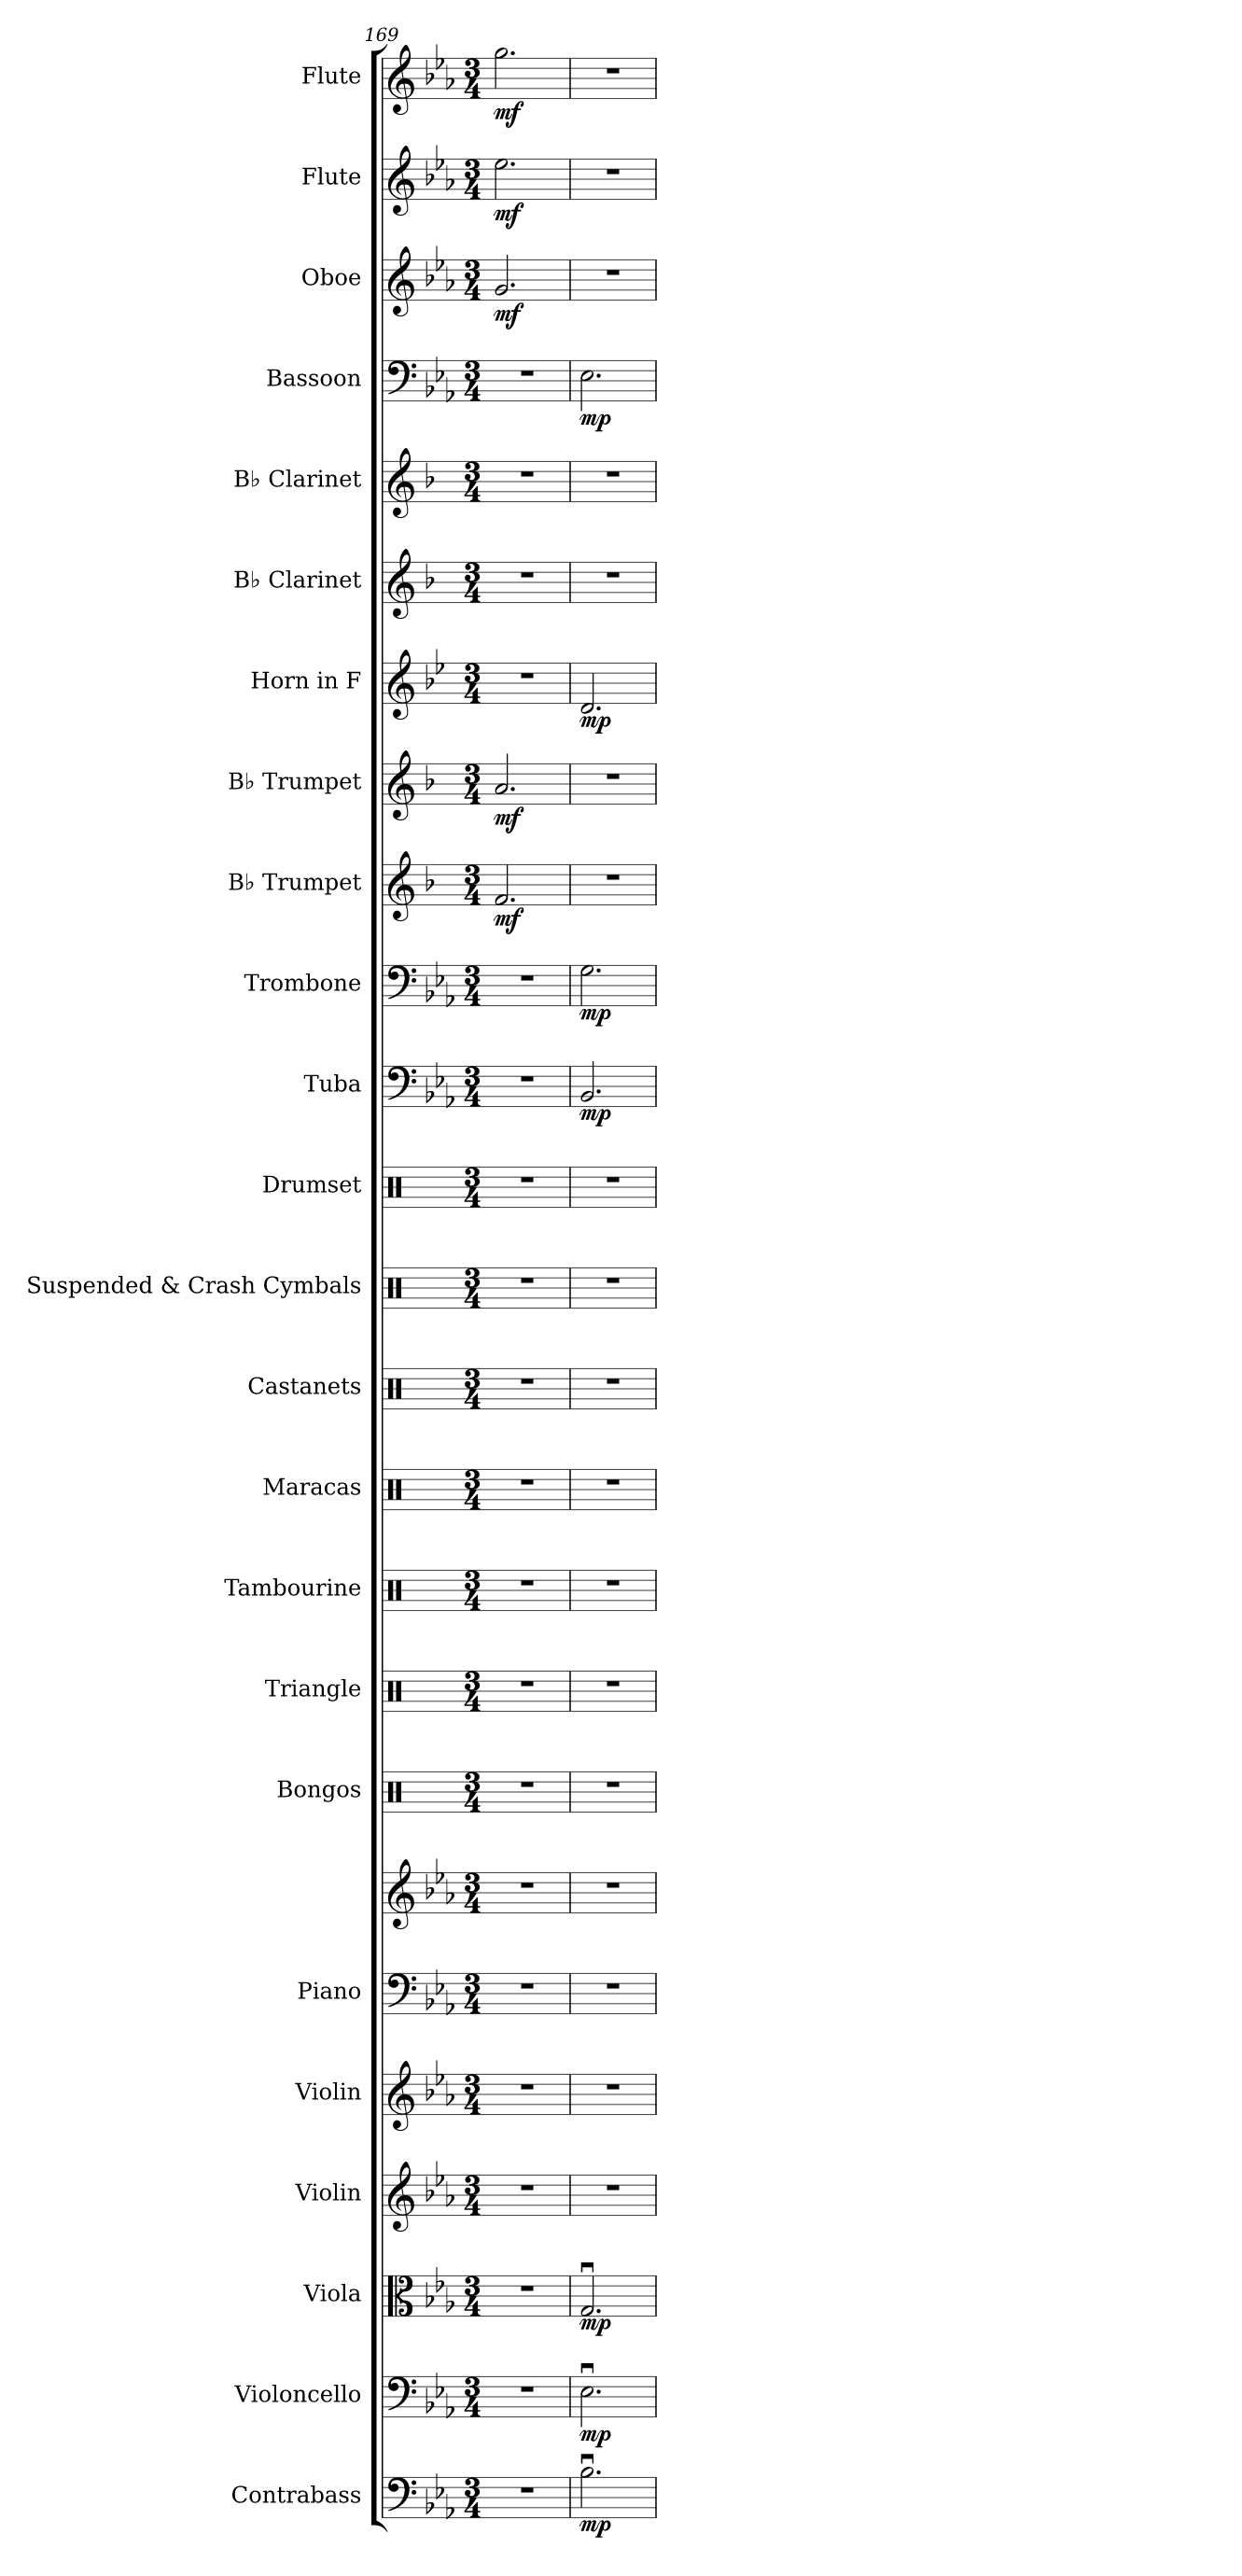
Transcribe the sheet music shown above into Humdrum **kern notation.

**kern	**dynam	**kern	**dynam	**kern	**dynam	**kern	**kern	**kern	**kern	**kern	**kern	**kern	**kern	**kern	**kern	**kern	**kern	**dynam	**kern	**dynam	**kern	**dynam	**kern	**dynam	**kern	**dynam	**kern	**kern	**kern	**dynam	**kern	**dynam	**kern	**dynam	**kern	**dynam
*part24	*part24	*part23	*part23	*part22	*part22	*part21	*part20	*part19	*part19	*part18	*part17	*part16	*part15	*part14	*part13	*part12	*part11	*part11	*part10	*part10	*part9	*part9	*part8	*part8	*part7	*part7	*part6	*part5	*part4	*part4	*part3	*part3	*part2	*part2	*part1	*part1
*staff25	*staff25	*staff24	*staff24	*staff23	*staff23	*staff22	*staff21	*staff20	*staff19	*staff18	*staff17	*staff16	*staff15	*staff14	*staff13	*staff12	*staff11	*staff11	*staff10	*staff10	*staff9	*staff9	*staff8	*staff8	*staff7	*staff7	*staff6	*staff5	*staff4	*staff4	*staff3	*staff3	*staff2	*staff2	*staff1	*staff1
*I"Contrabass	*	*I"Violoncello	*	*I"Viola	*	*I"Violin	*I"Violin	*I"Piano	*	*I"Bongos	*I"Triangle	*I"Tambourine	*I"Maracas	*I"Castanets	*I"Suspended &amp; Crash Cymbals	*I"Drumset	*I"Tuba	*	*I"Trombone	*	*I"B♭ Trumpet	*	*I"B♭ Trumpet	*	*I"Horn in F	*	*I"B♭ Clarinet	*I"B♭ Clarinet	*I"Bassoon	*	*I"Oboe	*	*I"Flute	*	*I"Flute	*
*I'Cb.	*	*I'Vc.	*	*I'Vla.	*	*I'Vln.	*I'Vln.	*I'Pno.	*	*I'Bon.	*I'Trgl.	*I'Tamb.	*I'Mrcs.	*I'Cst.	*I'Cym.	*I'D. Set	*I'Tba.	*	*I'Tbn.	*	*I'B♭ Tpt.	*	*I'B♭ Tpt.	*	*	*	*I'B♭ Cl.	*I'B♭ Cl.	*I'Bsn.	*	*I'Ob.	*	*I'Fl.	*	*I'Fl.	*
*clefF4	*	*clefF4	*	*clefC3	*	*clefG2	*clefG2	*clefF4	*clefG2	*clefX	*clefX	*clefX	*clefX	*clefX	*clefX	*clefX	*clefF4	*	*clefF4	*	*clefG2	*	*clefG2	*	*clefG2	*	*clefG2	*clefG2	*clefF4	*	*clefG2	*	*clefG2	*	*clefG2	*
*ITrd7c12	*	*	*	*	*	*	*	*	*	*	*	*	*	*	*	*	*	*	*	*	*ITrd1c2	*	*ITrd1c2	*	*ITrd4c7	*	*ITrd1c2	*ITrd1c2	*	*	*	*	*	*	*	*
*k[b-e-a-]	*	*k[b-e-a-]	*	*k[b-e-a-]	*	*k[b-e-a-]	*k[b-e-a-]	*k[b-e-a-]	*k[b-e-a-]	*k[]	*k[]	*k[]	*k[]	*k[]	*k[]	*k[]	*k[b-e-a-]	*	*k[b-e-a-]	*	*k[b-e-a-]	*	*k[b-e-a-]	*	*k[b-e-a-]	*	*k[b-e-a-]	*k[b-e-a-]	*k[b-e-a-]	*	*k[b-e-a-]	*	*k[b-e-a-]	*	*k[b-e-a-]	*
*M3/4	*	*M3/4	*	*M3/4	*	*M3/4	*M3/4	*M3/4	*M3/4	*M3/4	*M3/4	*M3/4	*M3/4	*M3/4	*M3/4	*M3/4	*M3/4	*	*M3/4	*	*M3/4	*	*M3/4	*	*M3/4	*	*M3/4	*M3/4	*M3/4	*	*M3/4	*	*M3/4	*	*M3/4	*
*MM120	*	*MM120	*	*MM120	*	*MM120	*MM120	*MM120	*MM120	*MM120	*MM120	*MM120	*MM120	*MM120	*MM120	*MM120	*MM120	*	*MM120	*	*MM120	*	*MM120	*	*MM120	*	*MM120	*MM120	*MM120	*	*MM120	*	*MM120	*	*MM120	*
=169	=169	=169	=169	=169	=169	=169	=169	=169	=169	=169	=169	=169	=169	=169	=169	=169	=169	=169	=169	=169	=169	=169	=169	=169	=169	=169	=169	=169	=169	=169	=169	=169	=169	=169	=169	=169
!	!	!	!	!	!	!	!	!	!	!	!	!	!	!	!	!	!	!	!	!	!	!LO:DY:b	!	!LO:DY:b	!	!	!	!	!	!	!	!LO:DY:b	!	!LO:DY:b	!	!LO:DY:b
2.r	.	2.r	.	2.r	.	2.r	2.r	2.r	2.r	2.r	2.r	2.r	2.r	2.r	2.r	2.r	2.r	.	2.r	.	2.e-/	mf	2.g/	mf	2.r	.	2.r	2.r	2.r	.	2.g/	mf	2.ee-\	mf	2.gg\	mf
=170	=170	=170	=170	=170	=170	=170	=170	=170	=170	=170	=170	=170	=170	=170	=170	=170	=170	=170	=170	=170	=170	=170	=170	=170	=170	=170	=170	=170	=170	=170	=170	=170	=170	=170	=170	=170
*	*	*	*	*	*	*	*	*	*	*	*	*	*	*	*	*	*	*	*	*	*	*	*	*	*	*	*	*	*	*	*	*	*	*	*MM110	*
!	!LO:DY:b	!	!LO:DY:b	!	!LO:DY:b	!	!	!	!	!	!	!	!	!	!	!	!	!LO:DY:b	!	!LO:DY:b	!	!	!	!	!	!LO:DY:b	!	!	!	!LO:DY:b	!	!	!	!	!	!
2.BB-u\	mp	2.E-u\	mp	2.Gu/	mp	2.r	2.r	2.r	2.r	2.r	2.r	2.r	2.r	2.r	2.r	2.r	2.BB-/	mp	2.G\	mp	2.r	.	2.r	.	2.G/	mp	2.r	2.r	2.E-\	mp	2.r	.	2.r	.	2.r	.
=	=	=	=	=	=	=	=	=	=	=	=	=	=	=	=	=	=	=	=	=	=	=	=	=	=	=	=	=	=	=	=	=	=	=	=	=
*-	*-	*-	*-	*-	*-	*-	*-	*-	*-	*-	*-	*-	*-	*-	*-	*-	*-	*-	*-	*-	*-	*-	*-	*-	*-	*-	*-	*-	*-	*-	*-	*-	*-	*-	*-	*-
